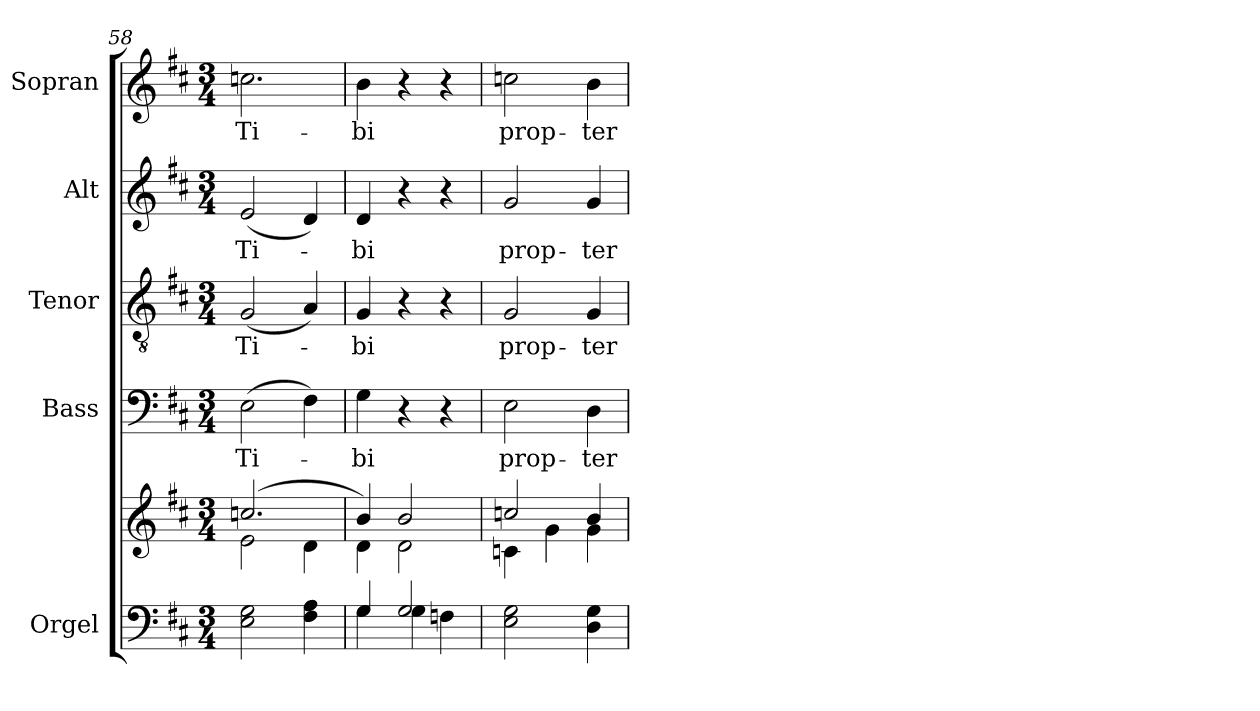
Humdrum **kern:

**kern	**kern	**kern	**text	**kern	**text	**kern	**text	**kern	**text
*part5	*part5	*part4	*part4	*part3	*part3	*part2	*part2	*part1	*part1
*staff6	*staff5	*staff4	*staff4	*staff3	*staff3	*staff2	*staff2	*staff1	*staff1
*I"Orgel	*	*I"Bass	*	*I"Tenor	*	*I"Alt	*	*I"Sopran	*
*I'Org.	*	*I'B.	*	*I'T.	*	*I'A.	*	*I'S.	*
*clefF4	*clefG2	*clefF4	*	*clefGv2	*	*clefG2	*	*clefG2	*
*k[f#c#]	*k[f#c#]	*k[f#c#]	*	*k[f#c#]	*	*k[f#c#]	*	*k[f#c#]	*
*D:	*D:	*D:	*	*D:	*	*D:	*	*D:	*
*M3/4	*M3/4	*M3/4	*	*M3/4	*	*M3/4	*	*M3/4	*
=58	=58	=58	=58	=58	=58	=58	=58	=58	=58
*	*^	*	*	*	*	*	*	*	*
2E\ 2G\	(2.ccn/	2e\	(2E\	Ti-	(2G/	Ti-	(2e/	Ti-	2.ccn\	Ti-
4F#\ 4A\	.	4d\	4F#\)	.	4A/)	.	4d/)	.	.	.
=59	=59	=59	=59	=59	=59	=59	=59	=59	=59	=59
*^	*	*	*	*	*	*	*	*	*	*
4G/	4G\	4b/)	4d\	4G\	-bi	4G/	-bi	4d/	-bi	4b\	-bi
2G/	4G\	2b/	2d\	4r	.	4r	.	4r	.	4r	.
.	4Fn\	.	.	4r	.	4r	.	4r	.	4r	.
*v	*v	*	*	*	*	*	*	*	*	*	*
=60	=60	=60	=60	=60	=60	=60	=60	=60	=60	=60
2E\ 2G\	2ccn/	4cn\	2E\	prop-	2G/	prop-	2g/	prop-	2ccn\	prop-
.	.	4g\	.	.	.	.	.	.	.	.
4D\ 4G\	4b/	4g\	4D\	-ter	4G/	-ter	4g/	-ter	4b\	-ter
*	*v	*v	*	*	*	*	*	*	*	*
=	=	=	=	=	=	=	=	=	=
*-	*-	*-	*-	*-	*-	*-	*-	*-	*-
